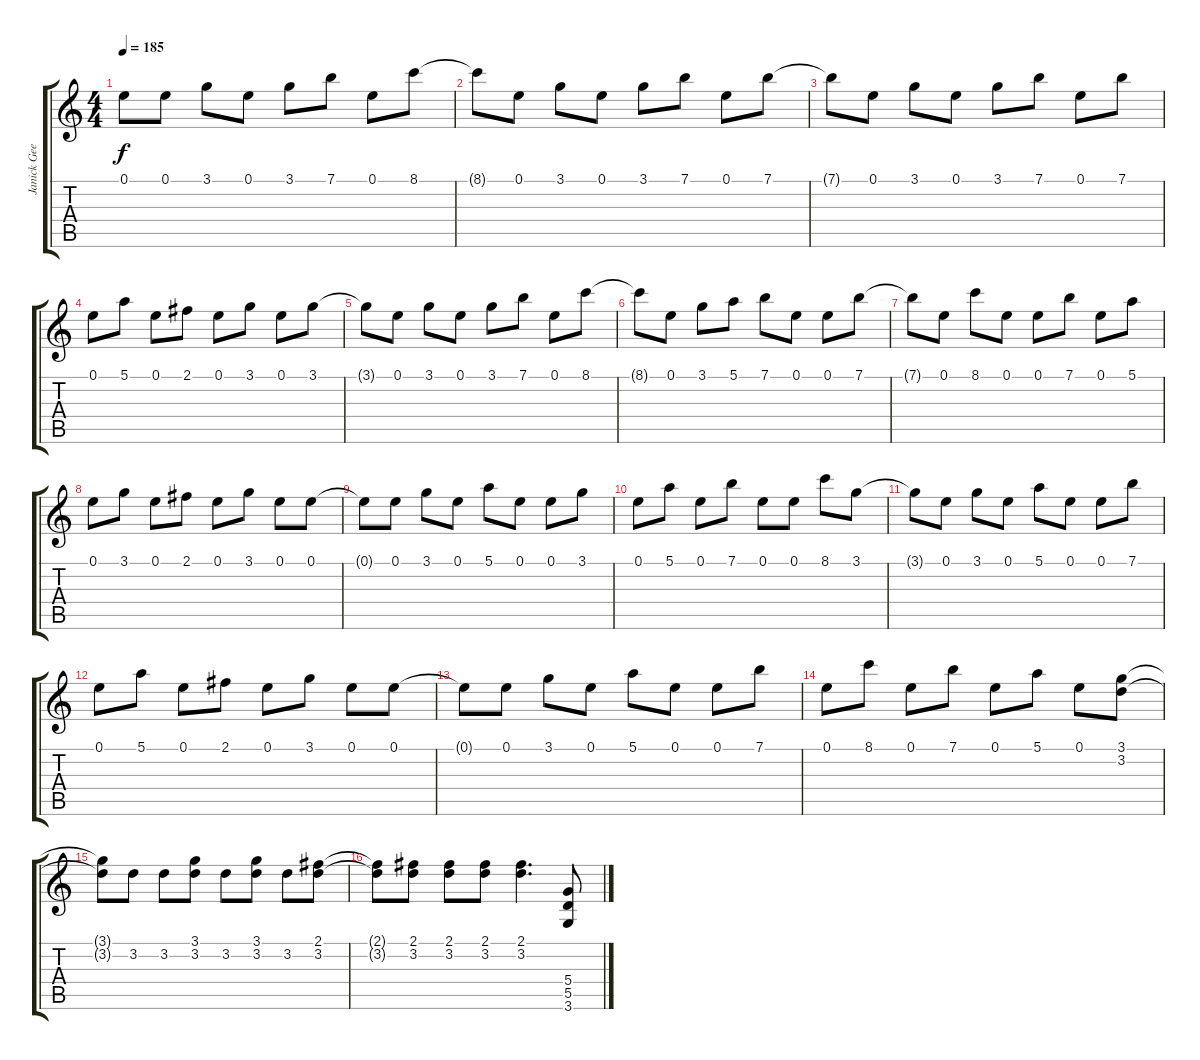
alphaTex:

\track ("Janick Geers" "Janick Gee") {instrument overdrivenguitar}
\staff {score tabs}
\tuning (E4 B3 G3 D3 A2 E2) {hide}
\ts (4 4)
\tempo 185
\clef g2
\ks c
0.1.8{dy f} 0.1.8 3.1.8 0.1.8 3.1.8 7.1.8 0.1.8 8.1.8 |
8.1{t}.8 0.1.8 3.1.8 0.1.8 3.1.8 7.1.8 0.1.8 7.1.8 |
7.1{t}.8 0.1.8 3.1.8 0.1.8 3.1.8 7.1.8 0.1.8 7.1.8 |
0.1.8 5.1.8 0.1.8 2.1.8 0.1.8 3.1.8 0.1.8 3.1.8 |
3.1{t}.8 0.1.8 3.1.8 0.1.8 3.1.8 7.1.8 0.1.8 8.1.8 |
8.1{t}.8 0.1.8 3.1.8 5.1.8 7.1.8 0.1.8 0.1.8 7.1.8 |
7.1{t}.8 0.1.8 8.1.8 0.1.8 0.1.8 7.1.8 0.1.8 5.1.8 |
0.1.8 3.1.8 0.1.8 2.1.8 0.1.8 3.1.8 0.1.8 0.1.8 |
0.1{t}.8 0.1.8 3.1.8 0.1.8 5.1.8 0.1.8 0.1.8 3.1.8 |
0.1.8 5.1.8 0.1.8 7.1.8 0.1.8 0.1.8 8.1.8 3.1.8 |
3.1{t}.8 0.1.8 3.1.8 0.1.8 5.1.8 0.1.8 0.1.8 7.1.8 |
0.1.8 5.1.8 0.1.8 2.1.8 0.1.8 3.1.8 0.1.8 0.1.8 |
0.1{t}.8 0.1.8 3.1.8 0.1.8 5.1.8 0.1.8 0.1.8 7.1.8 |
0.1.8 8.1.8 0.1.8 7.1.8 0.1.8 5.1.8 0.1.8 (3.1 3.2).8 |
(3.1{t} 3.2{t}).8 3.2.8 3.2.8 (3.1 3.2).8 3.2.8 (3.1 3.2).8 3.2.8 (2.1 3.2).8 |
(2.1{t} 3.2{t}).8 (2.1 3.2).8 (2.1 3.2).8 (2.1 3.2).8 (2.1 3.2).4{d} (5.4 5.5 3.6).8
